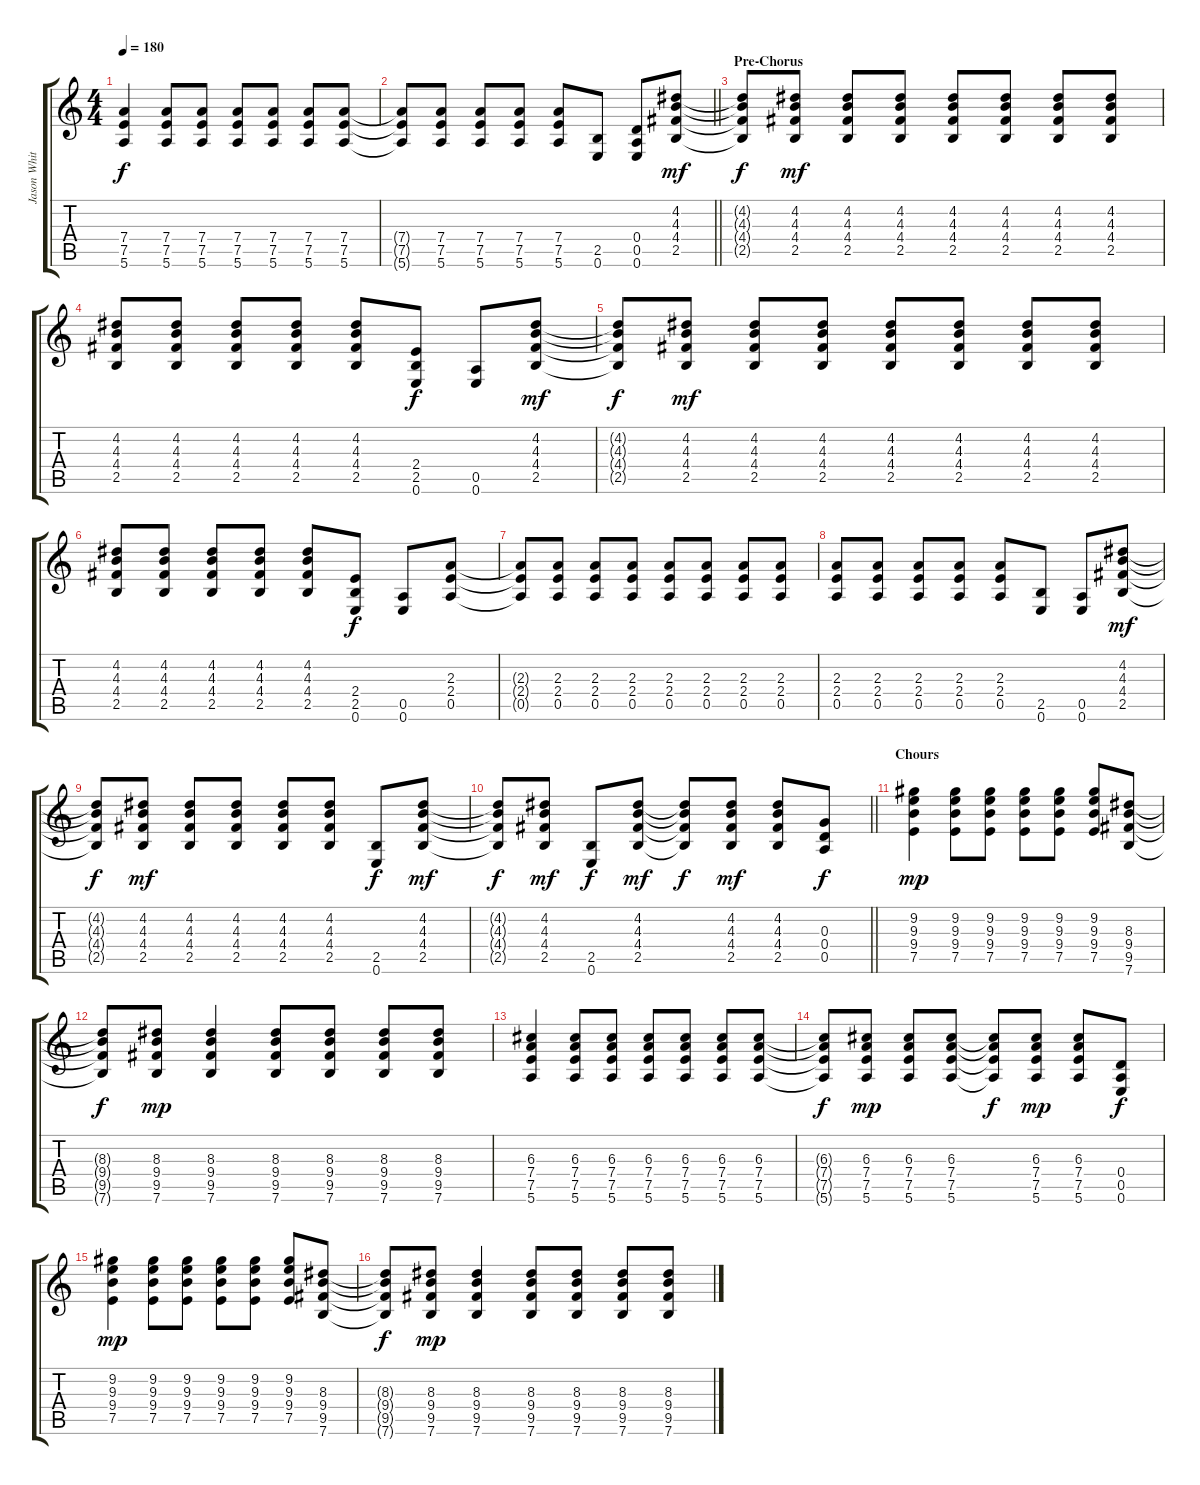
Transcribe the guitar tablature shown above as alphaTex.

\track ("Jason White (Guitar 2)" "Jason Whit") {instrument overdrivenguitar}
\staff {score tabs}
\tuning (E4 B3 G3 D3 A2 E2) {hide}
\ts (4 4)
\tempo 180
\clef g2
\ks c
(7.4 7.5 5.6).4{dy f} (7.4 7.5 5.6).8 (7.4 7.5 5.6).8 (7.4 7.5 5.6).8 (7.4 7.5 5.6).8 (7.4 7.5 5.6).8 (7.4 7.5 5.6).8 |
\barLineRight lightlight
(7.4{t} 7.5{t} 5.6{t}).8 (7.4 7.5 5.6).8 (7.4 7.5 5.6).8 (7.4 7.5 5.6).8 (7.4 7.5 5.6).8 (2.5 0.6).8 (0.4 0.5 0.6).8 (4.2 4.3 4.4 2.5).8{dy mf} |
\section ("" "Pre-Chorus")
(4.2{t} 4.3{t} 4.4{t} 2.5{t}).8{dy f} (4.2 4.3 4.4 2.5).8{dy mf} (4.2 4.3 4.4 2.5).8 (4.2 4.3 4.4 2.5).8 (4.2 4.3 4.4 2.5).8 (4.2 4.3 4.4 2.5).8 (4.2 4.3 4.4 2.5).8 (4.2 4.3 4.4 2.5).8 |
(4.2 4.3 4.4 2.5).8 (4.2 4.3 4.4 2.5).8 (4.2 4.3 4.4 2.5).8 (4.2 4.3 4.4 2.5).8 (4.2 4.3 4.4 2.5).8 (2.4 2.5 0.6).8{dy f} (0.5 0.6).8 (4.2 4.3 4.4 2.5).8{dy mf} |
(4.2{t} 4.3{t} 4.4{t} 2.5{t}).8{dy f} (4.2 4.3 4.4 2.5).8{dy mf} (4.2 4.3 4.4 2.5).8 (4.2 4.3 4.4 2.5).8 (4.2 4.3 4.4 2.5).8 (4.2 4.3 4.4 2.5).8 (4.2 4.3 4.4 2.5).8 (4.2 4.3 4.4 2.5).8 |
(4.2 4.3 4.4 2.5).8 (4.2 4.3 4.4 2.5).8 (4.2 4.3 4.4 2.5).8 (4.2 4.3 4.4 2.5).8 (4.2 4.3 4.4 2.5).8 (2.4 2.5 0.6).8{dy f} (0.5 0.6).8 (2.3 2.4 0.5).8 |
(2.3{t} 2.4{t} 0.5{t}).8 (2.3 2.4 0.5).8 (2.3 2.4 0.5).8 (2.3 2.4 0.5).8 (2.3 2.4 0.5).8 (2.3 2.4 0.5).8 (2.3 2.4 0.5).8 (2.3 2.4 0.5).8 |
(2.3 2.4 0.5).8 (2.3 2.4 0.5).8 (2.3 2.4 0.5).8 (2.3 2.4 0.5).8 (2.3 2.4 0.5).8 (2.5 0.6).8 (0.5 0.6).8 (4.2 4.3 4.4 2.5).8{dy mf} |
(4.2{t} 4.3{t} 4.4{t} 2.5{t}).8{dy f} (4.2 4.3 4.4 2.5).8{dy mf} (4.2 4.3 4.4 2.5).8 (4.2 4.3 4.4 2.5).8 (4.2 4.3 4.4 2.5).8 (4.2 4.3 4.4 2.5).8 (2.5 0.6).8{dy f} (4.2 4.3 4.4 2.5).8{dy mf} |
\barLineRight lightlight
(4.2{t} 4.3{t} 4.4{t} 2.5{t}).8{dy f} (4.2 4.3 4.4 2.5).8{dy mf} (2.5 0.6).8{dy f} (4.2 4.3 4.4 2.5).8{dy mf} (4.2{t} 4.3{t} 4.4{t} 2.5{t}).8{dy f} (4.2 4.3 4.4 2.5).8{dy mf} (4.2 4.3 4.4 2.5).8 (0.3 0.4 0.5).8{dy f} |
\section ("" "Chours")
(9.2 9.3 9.4 7.5).4{dy mp} (9.2 9.3 9.4 7.5).8 (9.2 9.3 9.4 7.5).8 (9.2 9.3 9.4 7.5).8 (9.2 9.3 9.4 7.5).8 (9.2 9.3 9.4 7.5).8 (8.3 9.4 9.5 7.6).8 |
(8.3{t} 9.4{t} 9.5{t} 7.6{t}).8{dy f} (8.3 9.4 9.5 7.6).8{dy mp} (8.3 9.4 9.5 7.6).4 (8.3 9.4 9.5 7.6).8 (8.3 9.4 9.5 7.6).8 (8.3 9.4 9.5 7.6).8 (8.3 9.4 9.5 7.6).8 |
(6.3 7.4 7.5 5.6).4 (6.3 7.4 7.5 5.6).8 (6.3 7.4 7.5 5.6).8 (6.3 7.4 7.5 5.6).8 (6.3 7.4 7.5 5.6).8 (6.3 7.4 7.5 5.6).8 (6.3 7.4 7.5 5.6).8 |
(6.3{t} 7.4{t} 7.5{t} 5.6{t}).8{dy f} (6.3 7.4 7.5 5.6).8{dy mp} (6.3 7.4 7.5 5.6).8 (6.3 7.4 7.5 5.6).8 (6.3{t} 7.4{t} 7.5{t} 5.6{t}).8{dy f} (6.3 7.4 7.5 5.6).8{dy mp} (6.3 7.4 7.5 5.6).8 (0.4 0.5 0.6).8{dy f} |
(9.2 9.3 9.4 7.5).4{dy mp} (9.2 9.3 9.4 7.5).8 (9.2 9.3 9.4 7.5).8 (9.2 9.3 9.4 7.5).8 (9.2 9.3 9.4 7.5).8 (9.2 9.3 9.4 7.5).8 (8.3 9.4 9.5 7.6).8 |
(8.3{t} 9.4{t} 9.5{t} 7.6{t}).8{dy f} (8.3 9.4 9.5 7.6).8{dy mp} (8.3 9.4 9.5 7.6).4 (8.3 9.4 9.5 7.6).8 (8.3 9.4 9.5 7.6).8 (8.3 9.4 9.5 7.6).8 (8.3 9.4 9.5 7.6).8
